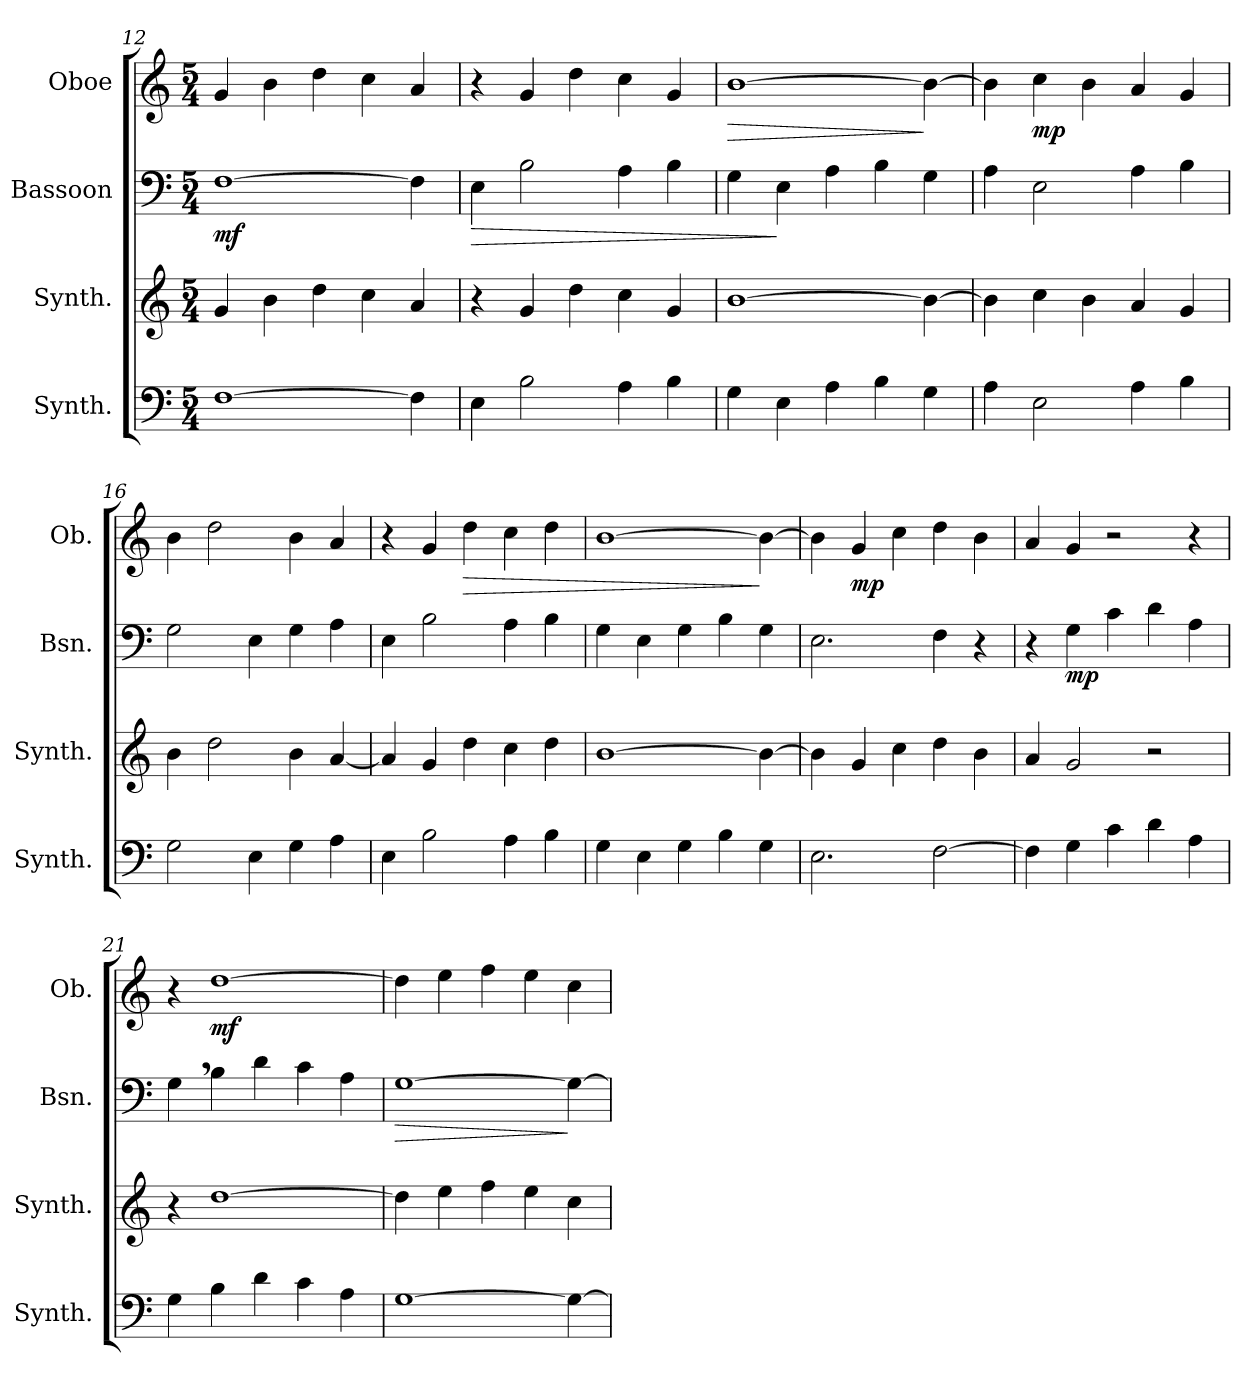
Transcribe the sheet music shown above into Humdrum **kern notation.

**kern	**kern	**kern	**dynam	**kern	**dynam
*part4	*part3	*part2	*part2	*part1	*part1
*staff4	*staff3	*staff2	*staff2	*staff1	*staff1
*I"Synth.	*I"Synth.	*I"Bassoon	*	*I"Oboe	*
*I'Synth.	*I'Synth.	*I'Bsn.	*	*I'Ob.	*
*clefF4	*clefG2	*clefF4	*	*clefG2	*
*k[]	*k[]	*k[]	*	*k[]	*
*M5/4	*M5/4	*M5/4	*	*M5/4	*
=12	=12	=12	=12	=12	=12
!	!	!	!LO:DY:b	!	!
[1F	4g/	[1F	mf	4g/	.
.	4b\	.	.	4b\	.
*	*	*	*	*MM152	*
.	4dd\	.	.	4dd\	.
.	4cc\	.	.	4cc\	.
4F\]	4a/	4F\]	.	4a/	.
!!LO:LB:g=z
=13	=13	=13	=13	=13	=13
!	!	!	!LO:HP:b	!	!
4E\	4r	4E\	>	4r	.
*	*	*	*	*MM156	*
2B\	4g/	2B\	.	4g/	.
.	4dd\	.	.	4dd\	.
4A\	4cc\	4A\	.	4cc\	.
4B\	4g/	4B\	.	4g/	.
=14	=14	=14	=14	=14	=14
!	!	!	!	!	!LO:HP:b
4G\	[1b	4G\	.	[1b	>
4E\	.	4E\	]	.	.
4A\	.	4A\	.	.	.
4B\	.	4B\	.	.	.
4G\	4b\_	4G\	.	4b\_	]
=15	=15	=15	=15	=15	=15
4A\	4b\]	4A\	.	4b\]	.
!	!	!	!	!	!LO:DY:b
2E\	4cc\	2E\	.	4cc\	mp
.	4b\	.	.	4b\	.
4A\	4a/	4A\	.	4a/	.
4B\	4g/	4B\	.	4g/	.
=16	=16	=16	=16	=16	=16
2G\	4b\	2G\	.	4b\	.
.	2dd\	.	.	2dd\	.
4E\	.	4E\	.	.	.
4G\	4b\	4G\	.	4b\	.
4A\	[4a/	4A\	.	4a/	.
=17	=17	=17	=17	=17	=17
4E\	4a/]	4E\	.	4r	.
2B\	4g/	2B\	.	4g/	.
!	!	!	!	!	!LO:HP:b
.	4dd\	.	.	4dd\	>
4A\	4cc\	4A\	.	4cc\	.
4B\	4dd\	4B\	.	4dd\	.
=18	=18	=18	=18	=18	=18
4G\	[1b	4G\	.	[1b	.
4E\	.	4E\	.	.	.
4G\	.	4G\	.	.	.
4B\	.	4B\	.	.	.
4G\	4b\_	4G\	.	4b\_	]
!!LO:LB:g=z
=19	=19	=19	=19	=19	=19
2.E\	4b\]	2.E\	.	4b\]	.
*	*	*	*	*MM150	*
!	!	!	!	!	!LO:DY:b
.	4g/	.	.	4g/	mp
.	4cc\	.	.	4cc\	.
[2F\	4dd\	4F\	.	4dd\	.
.	4b\	4r	.	4b\	.
=20	=20	=20	=20	=20	=20
4F\]	4a/	4r	.	4a/	.
!	!	!	!LO:DY:b	!	!
4G\	2g/	4G\	mp	4g/	.
4c\	.	4c\	.	2r	.
4d\	2r	4d\	.	.	.
*	*	*	*	*MM140	*
4A\	.	4A\	.	4r	.
=21	=21	=21	=21	=21	=21
*	*	*	*	*MM120	*
4G\	4r	4G,\	.	4r	.
*	*	*	*	*MM156	*
!	!	!	!	!	!LO:DY:b
4B\	[1dd	4B\	.	[1dd	mf
4d\	.	4d\	.	.	.
4c\	.	4c\	.	.	.
4A\	.	4A\	.	.	.
=22	=22	=22	=22	=22	=22
!	!	!	!LO:HP:b	!	!
[1G	4dd\]	[1G	>	4dd\]	.
.	4ee\	.	.	4ee\	.
.	4ff\	.	.	4ff\	.
.	4ee\	.	.	4ee\	.
4G\_	4cc\	4G\_	]	4cc\	.
=	=	=	=	=	=
*-	*-	*-	*-	*-	*-
